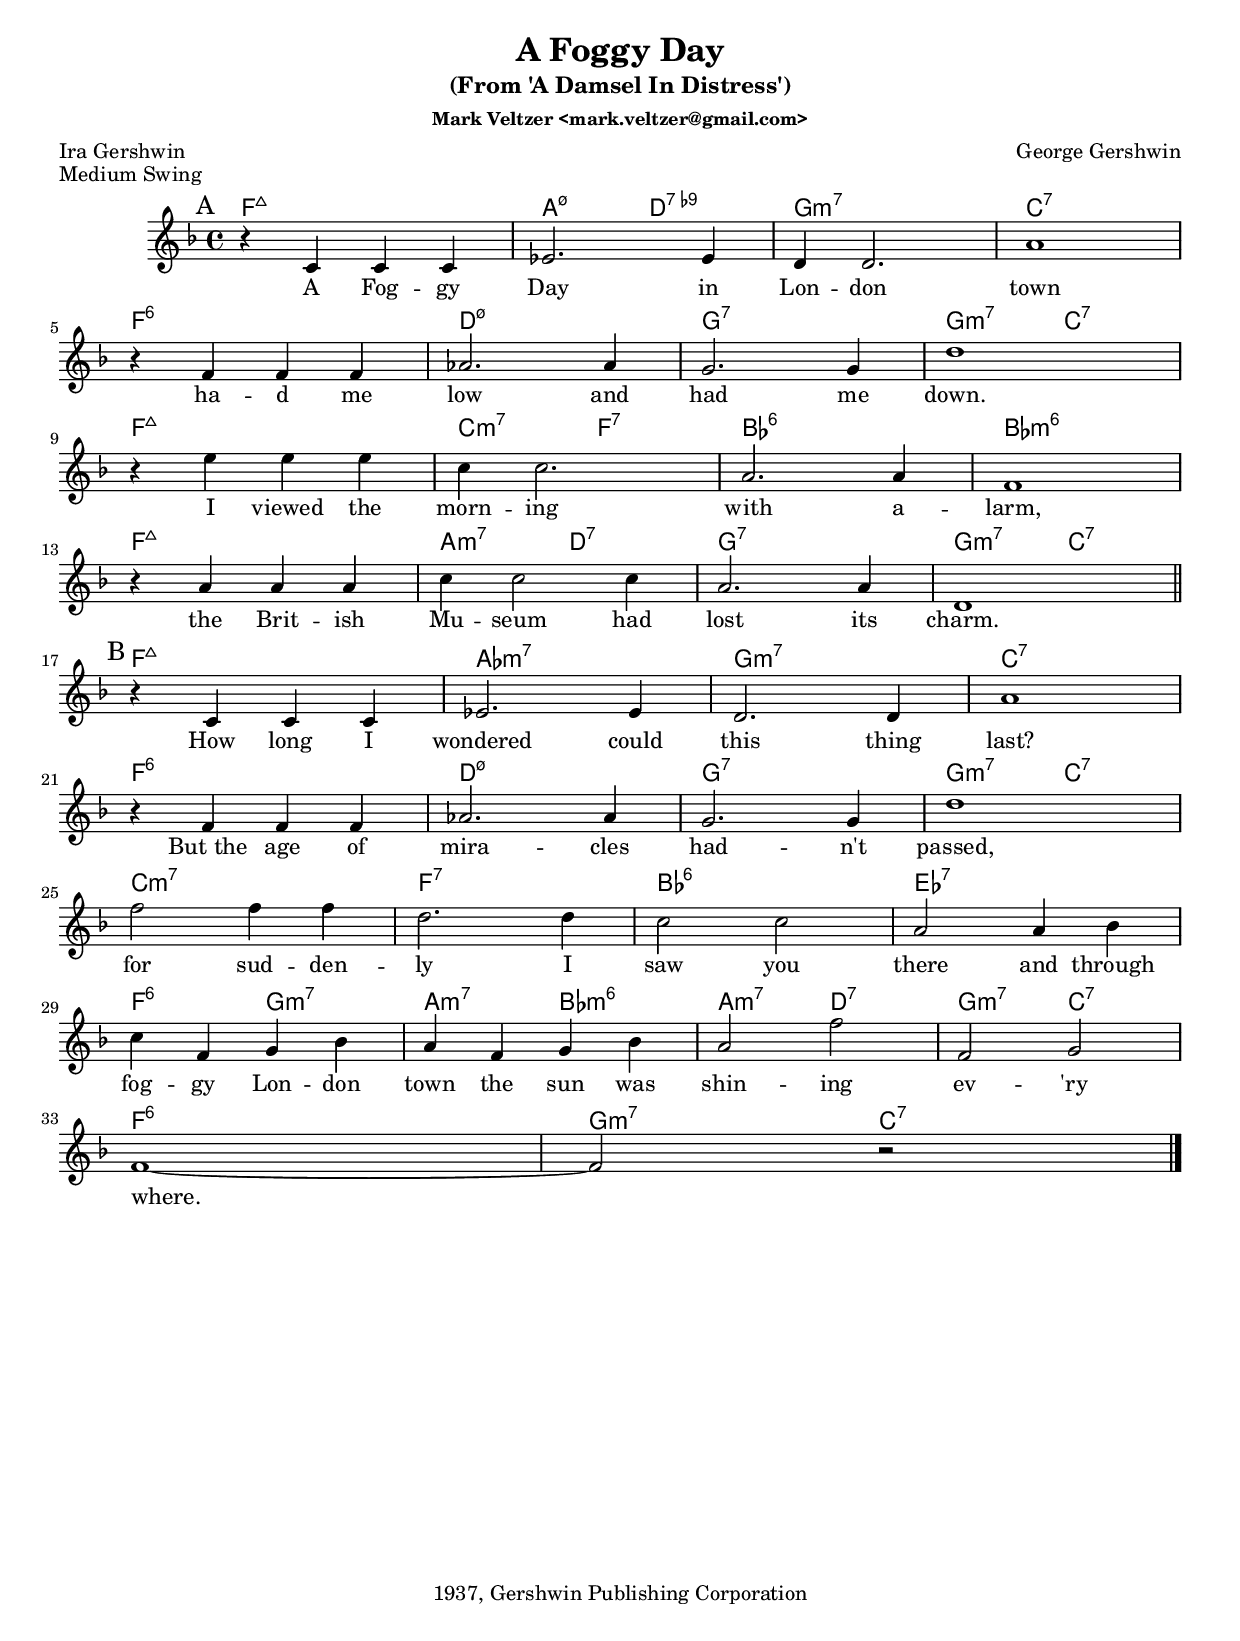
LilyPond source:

\include "src/include/common.lyi"
\header {
	title="A Foggy Day"
	subtitle="(From 'A Damsel In Distress')"
	composer="George Gershwin"
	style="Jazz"
	piece="Medium Swing"
	remark="copied from the real book"
	poet="Ira Gershwin"
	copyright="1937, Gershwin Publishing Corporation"

	completion="5"
}
%{
	TODO:
%}

\score {
<<
\chords {
	\set chordChanges = ##t

	\mark "A"
	f1:maj7 | a2:m7.5- d2:7.9- | g1:m7 | c1:7 | \break
	f1:6 | d1:m7.5- | g1:7 | g2:m7 c2:7 | \break
	f1:maj7 | c2:m7 f2:7 | bes1:6 | bes:m6 | \break
	f1:maj7 | a2:m7 d2:7 | g1:7 | g2:m7 c2:7 \bar "||" \break
	\mark "B"
	f1:maj7 | aes:m7 | g1:m7 | c1:7 | \break
	f1:6 | d1:m7.5- | g1:7 | g2:m7 c2:7 | \break
	c1:m7 | f1:7 | bes1:6 | ees1:7 | \break
	f2:6 g2:m7 | a2:m7 bes2:m6 | a2:m7 d2:7 | g2:m7 c2:7 | \break
	f1:6 | g2:m7 c2:7 \bar "|."
}

\new Voice="melody" {
	\key f \major
	\time 4/4

	r4 c'4 c'4 c'4 | ees'2. ees'4 | d'4 d'2. | a'1 |
	r4 f'4 f'4 f'4 | aes'2. aes'4 | g'2. g'4 | d''1 |
	r4 e''4 e''4 e''4 | c''4 c''2. | a'2. a'4 | f'1 |
	r4 a'4 a'4 a'4 | c''4 c''2 c''4 | a'2. a'4 | d'1 |

	r4 c'4 c'4 c'4 | ees'2. ees'4 | d'2. d'4 | a'1 |
	r4 f'4 f'4 f'4 | aes'2. aes'4 | g'2. g'4 | d''1 |
	f''2 f''4 f''4 | d''2. d''4 | c''2 c''2 | a'2 a'4 bes'4 |
	c''4 f'4 g'4 bes'4 | a'4 f'4 g'4 bes'4 | a'2 f''2 | f'2 g'2 |
	f'1 ~ | f'2 r2 |

}
\new Lyrics \lyricsto "melody" {
	A Fog -- gy Day in Lon -- don town ha -- d me low and had me down.
	I viewed the morn -- ing with a -- larm, the Brit -- ish Mu -- seum had lost its charm.
	How long I wondered could this thing last? But_the age of mira -- cles had -- n't passed,
	for sud -- den -- ly I saw you there and through fog -- gy Lon -- don town the sun was shin -- ing ev -- 'ry where.
}
>>
	\midi {
		\context {
			\Score
			tempoWholesPerMinute = #(ly:make-moment 130 4)
		}
	}
	\layout {}
}
